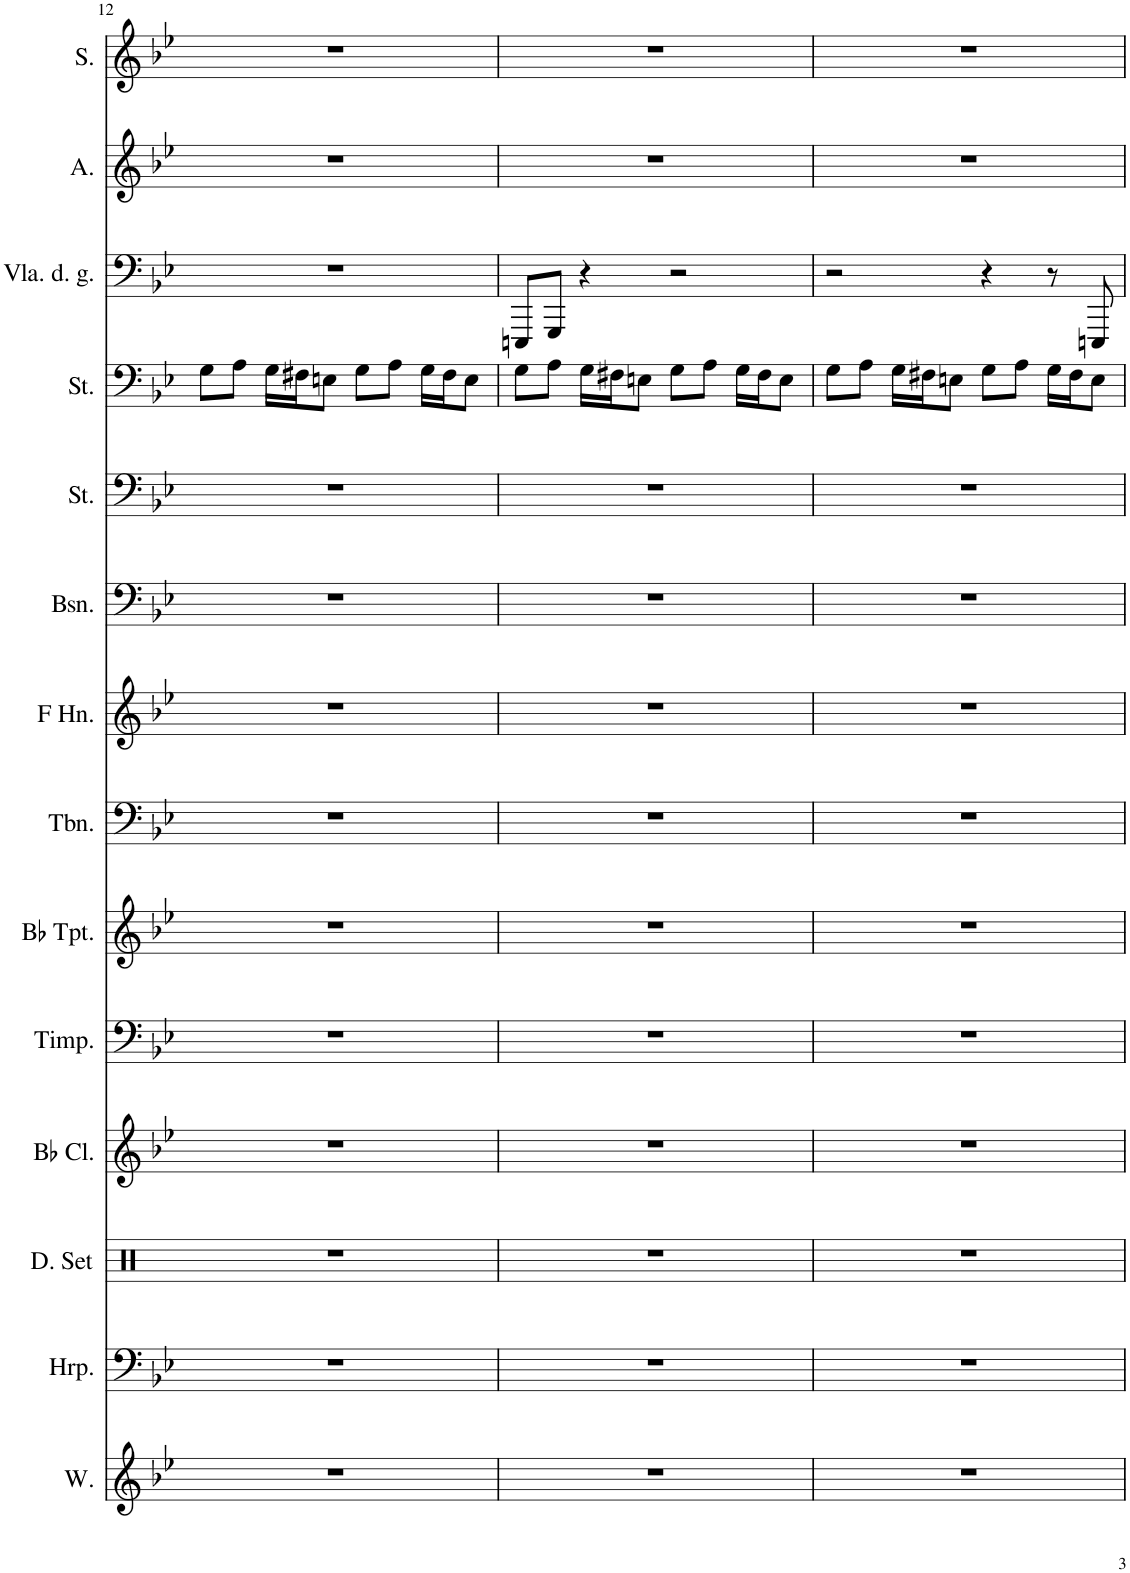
**kern	**kern	**kern	**kern	**kern	**kern	**kern	**kern	**kern	**kern	**kern	**kern	**kern	**kern
*part14	*part13	*part12	*part11	*part10	*part9	*part8	*part7	*part6	*part5	*part4	*part3	*part2	*part1
*staff14	*staff13	*staff12	*staff11	*staff10	*staff9	*staff8	*staff7	*staff6	*staff5	*staff4	*staff3	*staff2	*staff1
*I"Winds, Flute	*I"Harp, Harp	*I"Drumset, feedback appreciated	*I"Bb Clarinet, Clarinet	*I"Timpani, Timpani	*I"Bb Trumpet, The Midi Zone	*I"Trombone, Trombone	*I"Horn in F, Brv13@aol.com	*I"Bassoon, Brandon Vidal	*I"Strings, sequenced by	*I"Strings, EPISODE I	*I"Viola da gamba, The Phantom Menace	*I"Alto, Duel of the Fates	*I"Soprano, John William's
*I'W.	*I'Hrp.	*I'D. Set	*I'Bb Cl.	*I'Timp.	*I'Bb Tpt.	*I'Tbn.	*	*I'Bsn.	*I'St.	*I'St.	*I'Vla. d. g.	*I'A.	*I'S.
!!LO:PB:g=z
*clefG2	*clefF4	*clefX	*clefG2	*clefF4	*clefG2	*clefF4	*clefG2	*clefF4	*clefF4	*clefF4	*clefF4	*clefG2	*clefG2
*	*	*	*Trd1c2	*	*Trd1c2	*	*Trd4c7	*	*	*	*	*	*
*k[b-e-]	*k[b-e-]	*k[]	*k[b-e-]	*k[b-e-]	*k[b-e-]	*k[b-e-]	*k[b-e-]	*k[b-e-]	*k[b-e-]	*k[b-e-]	*k[b-e-]	*k[b-e-]	*k[b-e-]
*M4/4	*M4/4	*M4/4	*M4/4	*M4/4	*M4/4	*M4/4	*M4/4	*M4/4	*M4/4	*M4/4	*M4/4	*M4/4	*M4/4
=12	=12	=12	=12	=12	=12	=12	=12	=12	=12	=12	=12	=12	=12
1r	1r	1r	1r	1r	1r	1r	1r	1r	1r	8G\L	1r	1r	1r
.	.	.	.	.	.	.	.	.	.	8A\J	.	.	.
.	.	.	.	.	.	.	.	.	.	16G\LL	.	.	.
.	.	.	.	.	.	.	.	.	.	16F#X\J	.	.	.
.	.	.	.	.	.	.	.	.	.	8En\J	.	.	.
.	.	.	.	.	.	.	.	.	.	8G\L	.	.	.
.	.	.	.	.	.	.	.	.	.	8A\J	.	.	.
.	.	.	.	.	.	.	.	.	.	16G\LL	.	.	.
.	.	.	.	.	.	.	.	.	.	16F#\J	.	.	.
.	.	.	.	.	.	.	.	.	.	8E\J	.	.	.
=13	=13	=13	=13	=13	=13	=13	=13	=13	=13	=13	=13	=13	=13
1r	1r	1r	1r	1r	1r	1r	1r	1r	1r	8G\L	8EEEn/L	1r	1r
.	.	.	.	.	.	.	.	.	.	8A\J	8GGG/J	.	.
.	.	.	.	.	.	.	.	.	.	16G\LL	4r	.	.
.	.	.	.	.	.	.	.	.	.	16F#X\J	.	.	.
.	.	.	.	.	.	.	.	.	.	8En\J	.	.	.
.	.	.	.	.	.	.	.	.	.	8G\L	2r	.	.
.	.	.	.	.	.	.	.	.	.	8A\J	.	.	.
.	.	.	.	.	.	.	.	.	.	16G\LL	.	.	.
.	.	.	.	.	.	.	.	.	.	16F#\J	.	.	.
.	.	.	.	.	.	.	.	.	.	8E\J	.	.	.
=14	=14	=14	=14	=14	=14	=14	=14	=14	=14	=14	=14	=14	=14
1r	1r	1r	1r	1r	1r	1r	1r	1r	1r	8G\L	2r	1r	1r
.	.	.	.	.	.	.	.	.	.	8A\J	.	.	.
.	.	.	.	.	.	.	.	.	.	16G\LL	.	.	.
.	.	.	.	.	.	.	.	.	.	16F#X\J	.	.	.
.	.	.	.	.	.	.	.	.	.	8En\J	.	.	.
.	.	.	.	.	.	.	.	.	.	8G\L	4r	.	.
.	.	.	.	.	.	.	.	.	.	8A\J	.	.	.
.	.	.	.	.	.	.	.	.	.	16G\LL	8r	.	.
.	.	.	.	.	.	.	.	.	.	16F#\J	.	.	.
.	.	.	.	.	.	.	.	.	.	8E\J	8EEEn/	.	.
=	=	=	=	=	=	=	=	=	=	=	=	=	=
*-	*-	*-	*-	*-	*-	*-	*-	*-	*-	*-	*-	*-	*-
